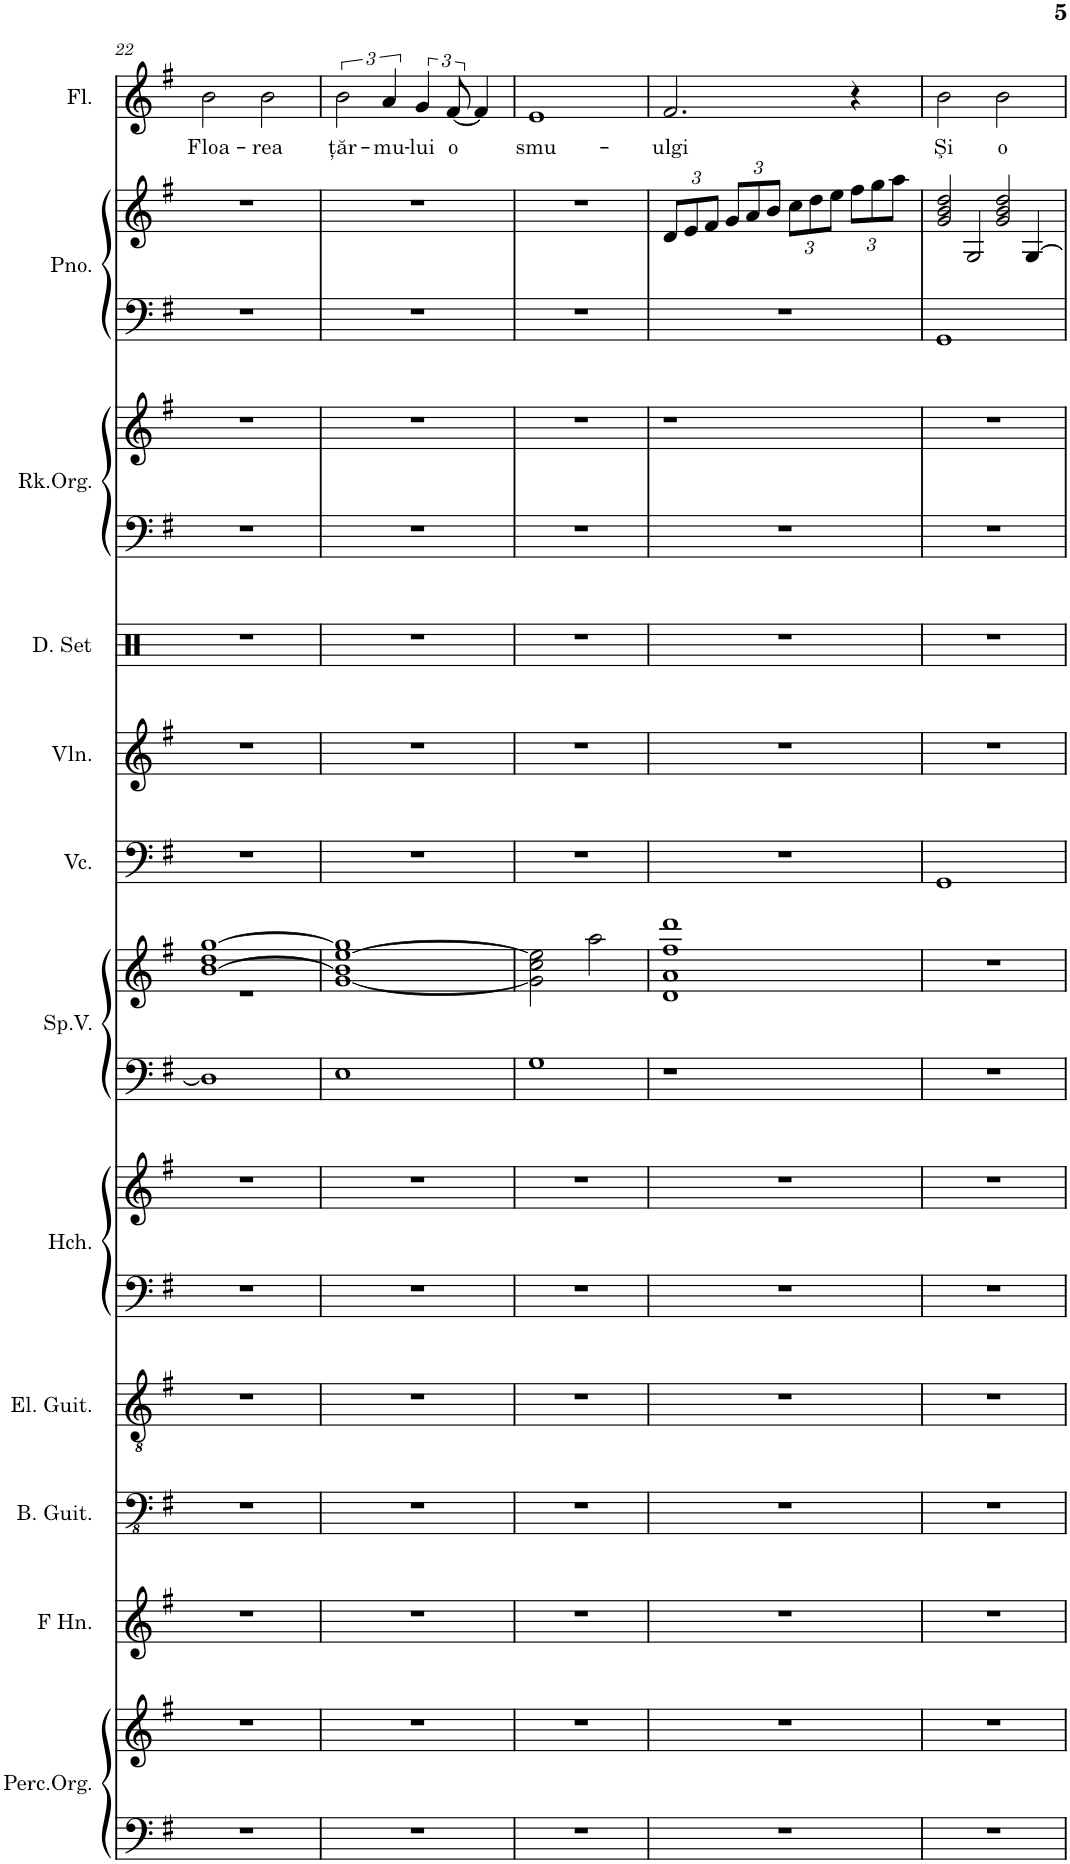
**kern	**kern	**kern	**kern	**kern	**kern	**kern	**kern	**kern	**kern	**kern	**kern	**kern	**kern	**kern	**kern	**kern	**text
*part12	*part12	*part11	*part10	*part9	*part8	*part8	*part7	*part7	*part6	*part5	*part4	*part3	*part3	*part2	*part2	*part1	*part1
*staff17	*staff16	*staff15	*staff14	*staff13	*staff12	*staff11	*staff10	*staff9	*staff8	*staff7	*staff6	*staff5	*staff4	*staff3	*staff2	*staff1	*staff1
*I"Perc.Organ	*	*I"Horn in F	*I"Bass Guitar	*I"Electric Guitar	*I"Harpsichord	*	*I"Space Voice	*	*I"Violoncello	*I"Violin	*I"Drumset	*I"Rock Organ	*	*I"Piano	*	*I"Flute	*
*I'Perc.Org.	*	*	*I'B. Guit.	*I'El. Guit.	*I'Hch.	*	*I'Sp.V.	*	*I'Vc.	*I'Vln.	*I'D. Set	*I'Rk.Org.	*	*I'Pno.	*	*I'Fl.	*
!!LO:PB:g=z
*clefF4	*clefG2	*clefG2	*clefFv4	*clefGv2	*clefF4	*clefG2	*clefF4	*clefG2	*clefF4	*clefG2	*clefX	*clefF4	*clefG2	*clefF4	*clefG2	*clefG2	*
*k[f#]	*k[f#]	*k[f#]	*k[f#]	*k[f#]	*k[f#]	*k[f#]	*k[f#]	*k[f#]	*k[f#]	*k[f#]	*k[]	*k[f#]	*k[f#]	*k[f#]	*k[f#]	*k[f#]	*
*M4/4	*M4/4	*M4/4	*M4/4	*M4/4	*M4/4	*M4/4	*M4/4	*M4/4	*M4/4	*M4/4	*M4/4	*M4/4	*M4/4	*M4/4	*M4/4	*M4/4	*
=22	=22	=22	=22	=22	=22	=22	=22	=22	=22	=22	=22	=22	=22	=22	=22	=22	=22
*	*	*	*	*	*	*	*	*^	*	*	*	*	*	*	*	*	*
!	!	!	!	!	!	!	!	!	!	!	!	!	!	!	!	!	!	!LO:LY:b
1r	1r	1r	1r	1r	1r	1r	1D]	[1b 1dd [1gg	1r	1r	1r	1r	1r	1r	1r	1r	2b\	Floa-
!	!	!	!	!	!	!	!	!	!	!	!	!	!	!	!	!	!	!LO:LY:b
.	.	.	.	.	.	.	.	.	.	.	.	.	.	.	.	.	2b\	-rea
*	*	*	*	*	*	*	*	*v	*v	*	*	*	*	*	*	*	*	*
=23	=23	=23	=23	=23	=23	=23	=23	=23	=23	=23	=23	=23	=23	=23	=23	=23	=23
!	!	!	!	!	!	!	!	!	!	!	!	!	!	!	!	!	!LO:LY:b
1r	1r	1r	1r	1r	1r	1r	1E	[1g 1b] [1ee 1gg]	1r	1r	1r	1r	1r	1r	1r	3b\	ţăr-
!	!	!	!	!	!	!	!	!	!	!	!	!	!	!	!	!	!LO:LY:b
.	.	.	.	.	.	.	.	.	.	.	.	.	.	.	.	6a/	-mu-
!	!	!	!	!	!	!	!	!	!	!	!	!	!	!	!	!	!LO:LY:b
.	.	.	.	.	.	.	.	.	.	.	.	.	.	.	.	6g/	-lui
!	!	!	!	!	!	!	!	!	!	!	!	!	!	!	!	!	!LO:LY:b
.	.	.	.	.	.	.	.	.	.	.	.	.	.	.	.	[12f#/	o
.	.	.	.	.	.	.	.	.	.	.	.	.	.	.	.	4f#/]	.
=24	=24	=24	=24	=24	=24	=24	=24	=24	=24	=24	=24	=24	=24	=24	=24	=24	=24
!	!	!	!	!	!	!	!	!	!	!	!	!	!	!	!	!	!LO:LY:b
1r	1r	1r	1r	1r	1r	1r	1G	2g\] 2cc\ 2ee\]	1r	1r	1r	1r	1r	1r	1r	1e	smu-
.	.	.	.	.	.	.	.	2aa\	.	.	.	.	.	.	.	.	.
=25	=25	=25	=25	=25	=25	=25	=25	=25	=25	=25	=25	=25	=25	=25	=25	=25	=25
*	*	*	*	*	*	*	*	*	*	*	*	*	*	*	*Xbrackettup	*	*
!	!	!	!	!	!	!	!	!	!	!	!	!	!	!	!	!	!LO:LY:b
1r	1r	1r	1r	1r	1r	1r	1r	1d 1a 1ff# 1ddd	1r	1r	1r	1r	1r	1r	12d/L	2.f#/	-ulgi
.	.	.	.	.	.	.	.	.	.	.	.	.	.	.	12e/	.	.
.	.	.	.	.	.	.	.	.	.	.	.	.	.	.	12f#/J	.	.
.	.	.	.	.	.	.	.	.	.	.	.	.	.	.	12g/L	.	.
.	.	.	.	.	.	.	.	.	.	.	.	.	.	.	12a/	.	.
.	.	.	.	.	.	.	.	.	.	.	.	.	.	.	12b/J	.	.
.	.	.	.	.	.	.	.	.	.	.	.	.	.	.	12cc\L	.	.
.	.	.	.	.	.	.	.	.	.	.	.	.	.	.	12dd\	.	.
.	.	.	.	.	.	.	.	.	.	.	.	.	.	.	12ee\J	.	.
.	.	.	.	.	.	.	.	.	.	.	.	.	.	.	12ff#\L	4r	.
.	.	.	.	.	.	.	.	.	.	.	.	.	.	.	12gg\	.	.
.	.	.	.	.	.	.	.	.	.	.	.	.	.	.	12aa\J	.	.
=26	=26	=26	=26	=26	=26	=26	=26	=26	=26	=26	=26	=26	=26	=26	=26	=26	=26
*	*	*	*	*	*	*	*	*	*	*	*	*	*	*	*^	*	*
!	!	!	!	!	!	!	!	!	!	!	!	!	!	!	!	!	!	!LO:LY:b
1r	1r	1r	1r	1r	1r	1r	1r	1r	1GG	1r	1r	1r	1r	1GG	2g/ 2b/ 2dd/	4ryy	2b\	Şi
.	.	.	.	.	.	.	.	.	.	.	.	.	.	.	.	2G/	.	.
!	!	!	!	!	!	!	!	!	!	!	!	!	!	!	!	!	!	!LO:LY:b
.	.	.	.	.	.	.	.	.	.	.	.	.	.	.	2g/ 2b/ 2dd/	.	2b\	o
.	.	.	.	.	.	.	.	.	.	.	.	.	.	.	.	[4G/	.	.
*	*	*	*	*	*	*	*	*	*	*	*	*	*	*	*v	*v	*	*
=	=	=	=	=	=	=	=	=	=	=	=	=	=	=	=	=	=
*-	*-	*-	*-	*-	*-	*-	*-	*-	*-	*-	*-	*-	*-	*-	*-	*-	*-
